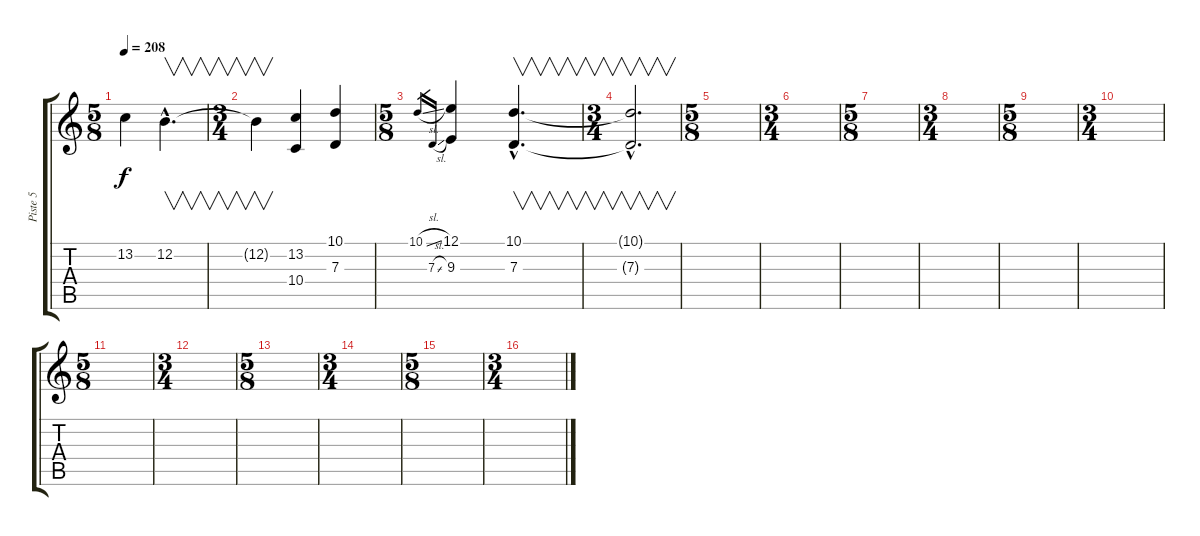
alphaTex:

\track ("Piste 5" "Piste 5") {instrument sitar}
\staff {score tabs}
\tuning (E4 B3 G3 D3 A2 E2) {hide}
\ts (5 8)
\tempo 208
\clef g2
\ks c
13.2.4{dy f} 12.2{hac}.4{v d} |
\ts (3 4)
12.2{t}.4{v} (13.2 10.4).4 (10.1 7.3).4 |
\ts (5 8)
10.1{sl}.16{gr} 7.3{sl}.16{gr} (12.1 9.3).4 (10.1{hac} 7.3{hac}).4{v d} |
\ts (3 4)
(10.1{hac t} 7.3{hac t}).2{v d} |
\ts (5 8)
|
\ts (3 4)
|
\ts (5 8)
|
\ts (3 4)
|
\ts (5 8)
|
\ts (3 4)
|
\ts (5 8)
|
\ts (3 4)
|
\ts (5 8)
|
\ts (3 4)
|
\ts (5 8)
|
\ts (3 4)
